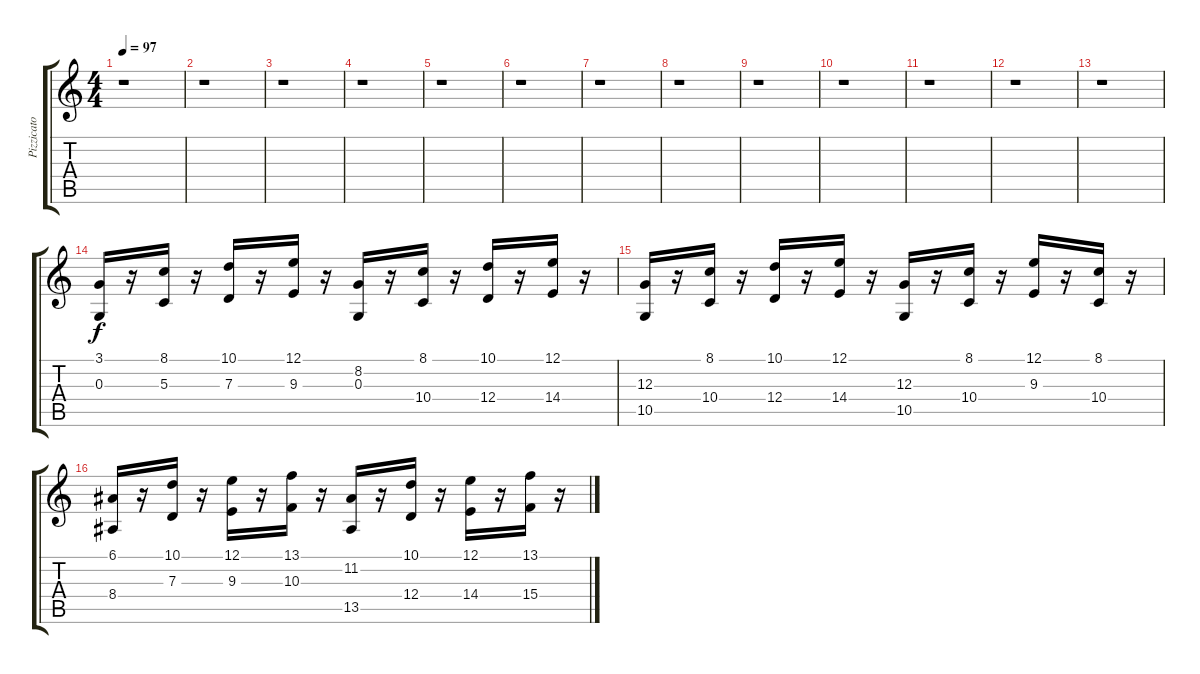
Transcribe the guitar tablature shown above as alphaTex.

\track ("Pizzicato" "Pizzicato") {instrument pizzicatostrings}
\staff {score tabs}
\tuning (E4 B3 G3 D3 A2 E2) {hide}
\ts (4 4)
\tempo 97
\clef g2
\ks c
r.1{dy f} |
r.1 |
r.1 |
r.1 |
r.1 |
r.1 |
r.1 |
r.1 |
r.1 |
r.1 |
r.1 |
r.1 |
r.1 |
(3.1 0.3).16 r.16 (8.1 5.3).16 r.16 (10.1 7.3).16 r.16 (12.1 9.3).16 r.16 (8.2 0.3).16 r.16 (8.1 10.4).16 r.16 (10.1 12.4).16 r.16 (12.1 14.4).16 r.16 |
(12.3 10.5).16 r.16 (8.1 10.4).16 r.16 (10.1 12.4).16 r.16 (12.1 14.4).16 r.16 (12.3 10.5).16 r.16 (8.1 10.4).16 r.16 (12.1 9.3).16 r.16 (8.1 10.4).16 r.16 |
(6.1 8.4).16 r.16 (10.1 7.3).16 r.16 (12.1 9.3).16 r.16 (13.1 10.3).16 r.16 (11.2 13.5).16 r.16 (10.1 12.4).16 r.16 (12.1 14.4).16 r.16 (13.1 15.4).16 r.16
